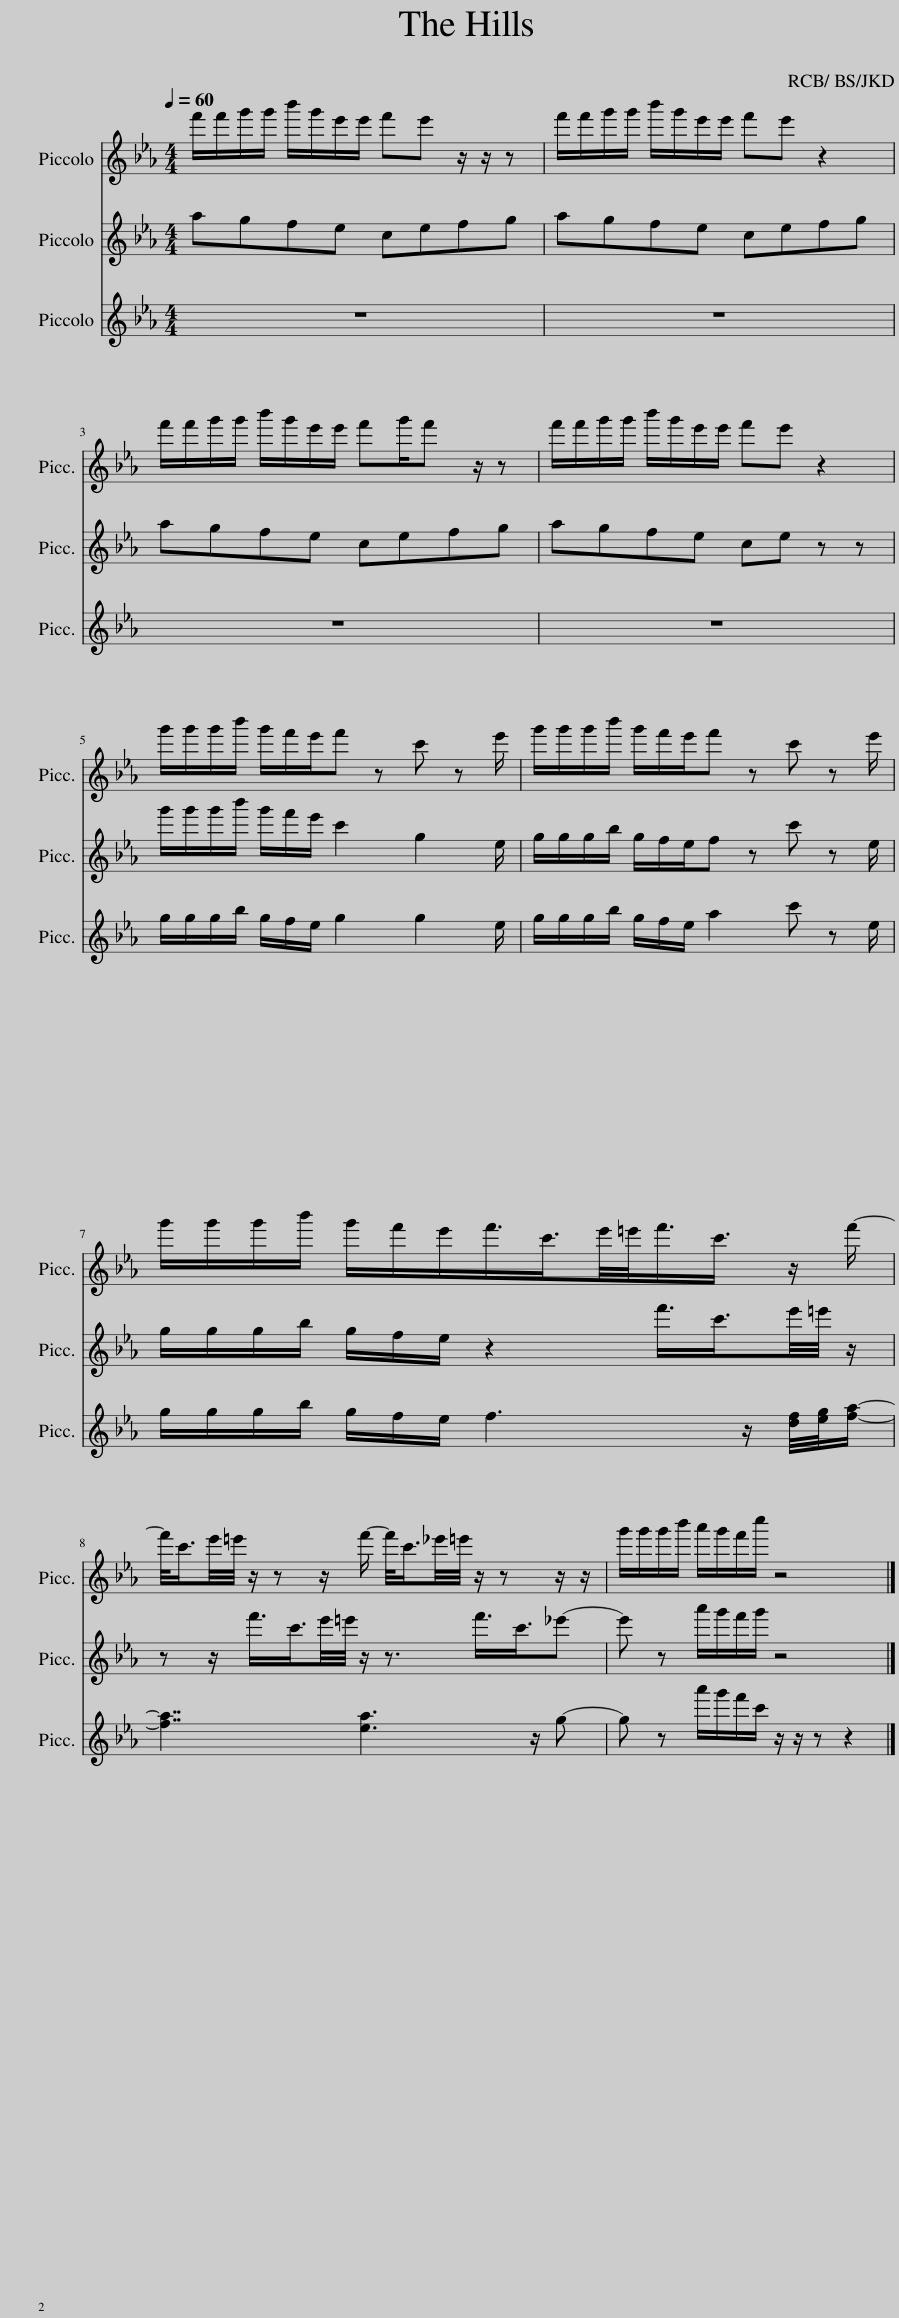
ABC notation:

X:1
%%score 1 2 3
L:1/8
Q:1/4=60
M:4/4
I:linebreak $
K:Eb
V:1 treble transpose=12
V:2 treble transpose=12
V:3 treble transpose=12
V:1
 f'/f'/g'/g'/ b'/g'/e'/e'/ f'e' z/ z/ z | f'/f'/g'/g'/ b'/g'/e'/e'/ f'e' z2 |$ f'/f'/g'/g'/ b'/g'/e'/e'/ f'g'/f' z/ z | f'/f'/g'/g'/ b'/g'/e'/e'/ f'e' z2 |$ g'/g'/g'/b'/ g'/f'/e'/f' z c' z e'/ | %5
 g'/g'/g'/b'/ g'/f'/e'/f' z c' z e'/ |$ g'/g'/g'/b'/ g'/f'/e'/f'3/4c'/>e'/=e'/<f'/c'3/4 z/ f'/- |$ f'/<c'/e'/4=e'/4 z/ z z/ f'/- f'/<c'/_e'/4=e'/4 z/ z z/ z/ | g'/g'/g'/b'/ a'/g'/f'/c''/ z4 |] %9
V:2
 agfe cefg | agfe cefg |$ agfe cefg | agfe ce z z |$ g'/g'/g'/b'/ g'/f'/e'/ c'2 g2 e/ | %5
 g/g/g/b/ g/f/e/f z c' z e/ |$ g/g/g/b/ g/f/e/ z2 f'3/4c'/>e'/=e'/4 z/ |$ z z/ f'3/4c'/>e'/=e'/4 z/ z3/2 f'3/4c'3/4_e'- | e' z a'/g'/f'/g'/ z4 |] %9
V:3
 z8 | z8 |$ z8 | z8 |$ g/g/g/b/ g/f/e/ g2 g2 e/ | %5
 g/g/g/b/ g/f/e/ a2 c' z e/ |$ g/g/g/b/ g/f/e/ f3 z/ [df]/4[eg]/4[fa]/- |$ [fa]7/2 [ea]3 z/ g- | g z a'/g'/f'/c'/ z/ z/ z z2 |] %9
